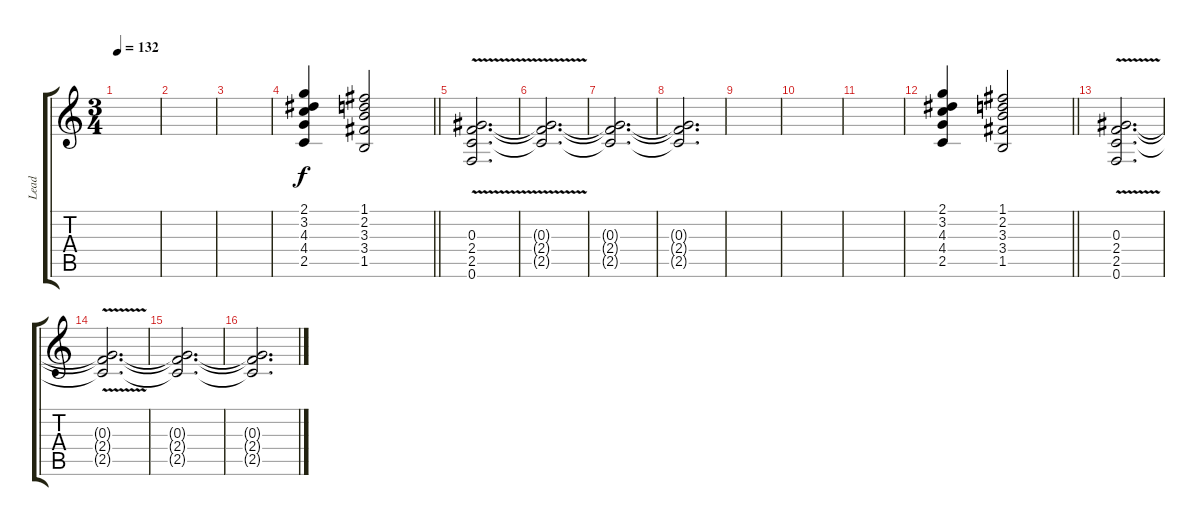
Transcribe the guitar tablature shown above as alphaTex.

\track ("Lead" "Lead") {instrument distortionguitar}
\staff {score tabs}
\tuning (F4 C4 Ab3 Eb3 Bb2 F2) {hide}
\ts (3 4)
\tempo 132
\clef g2
\ks c
|
|
|
\barLineRight lightlight
(2.1 3.2 4.3 4.4 2.5).4{volume 13} (1.1 2.2 3.3 3.4 1.5).2 |
(0.3{v} 2.4{v} 2.5{v} 0.6{v}).2{d volume 0} |
(0.3{t} 2.4{t} 2.5{t}).2{d} |
(0.3{t} 2.4{t} 2.5{t}).2{d} |
(0.3{t} 2.4{t} 2.5{t}).2{d} |
|
|
|
\barLineRight lightlight
(2.1 3.2 4.3 4.4 2.5).4{volume 13} (1.1 2.2 3.3 3.4 1.5).2 |
(0.3{v} 2.4{v} 2.5{v} 0.6{v}).2{d volume 0} |
(0.3{t} 2.4{t} 2.5{t}).2{d} |
(0.3{t} 2.4{t} 2.5{t}).2{d} |
(0.3{t} 2.4{t} 2.5{t}).2{d}
